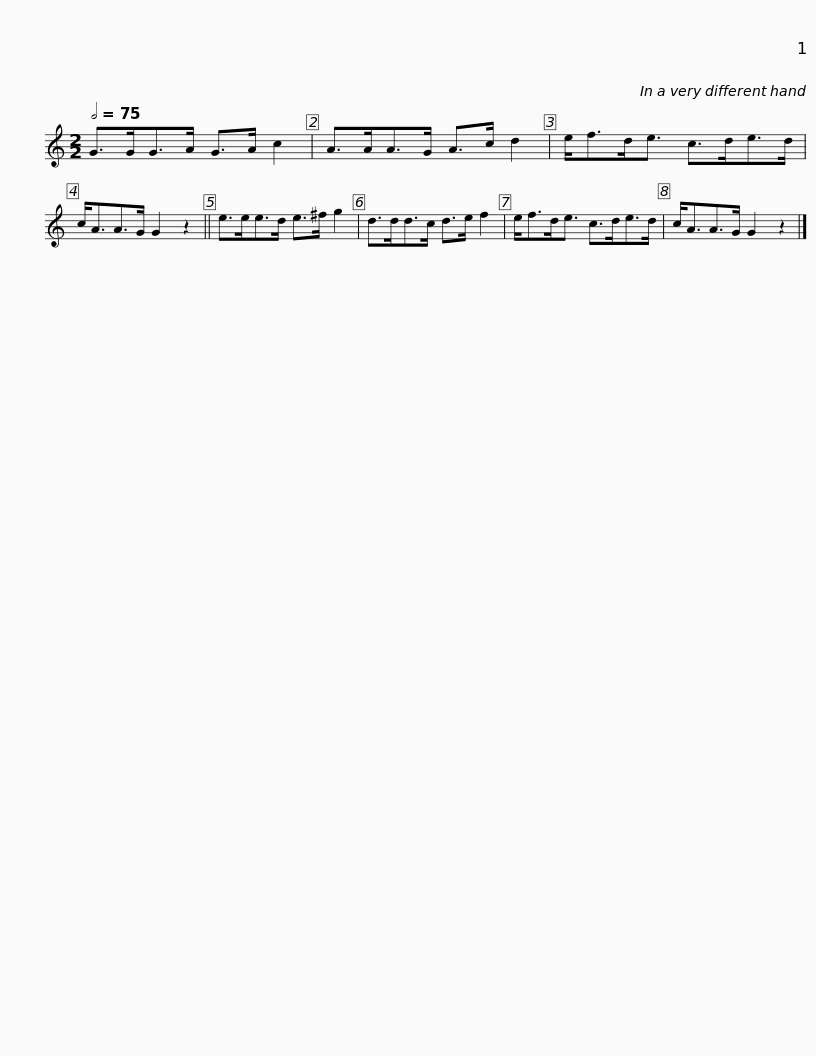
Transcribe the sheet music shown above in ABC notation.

X:1
L:1/8
Q:1/2=75
M:2/2
I:linebreak $
K:C
V:1 treble
V:1
 G>GG>A G>A c2 | A>AA>G A>c d2 | e<fd<e c>de>d | c<AA>G G2 z2 || e>ee>d e>^f g2 |$ %5
 d>dd>c d>e f2 | e<fd<e c>de>d | c<AA>G G2 z2 |] %8
